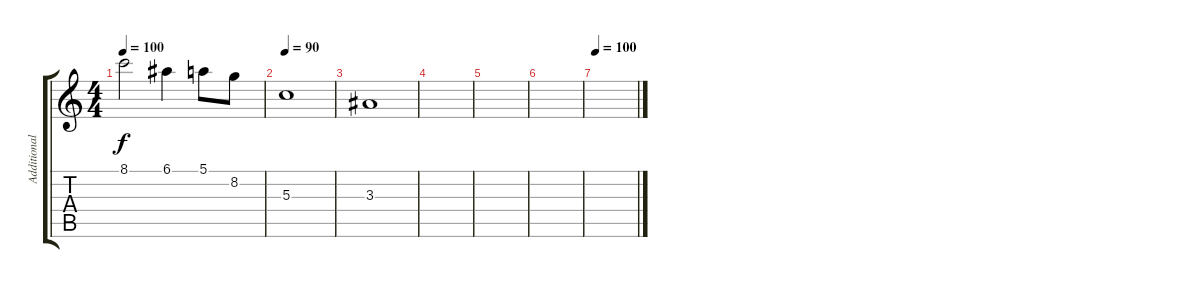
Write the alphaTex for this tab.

\track ("Additional guitar" "Additional") {instrument distortionguitar}
\staff {score tabs}
\tuning (E4 B3 G3 D3 A2 D2) {hide}
\ts (4 4)
\tempo 100
\clef g2
\ks c
8.1.2{dy f} 6.1.4 5.1.8 8.2.8 |
\tempo 90
5.3.1 |
3.3.1 |
|
|
|
\tempo 100
